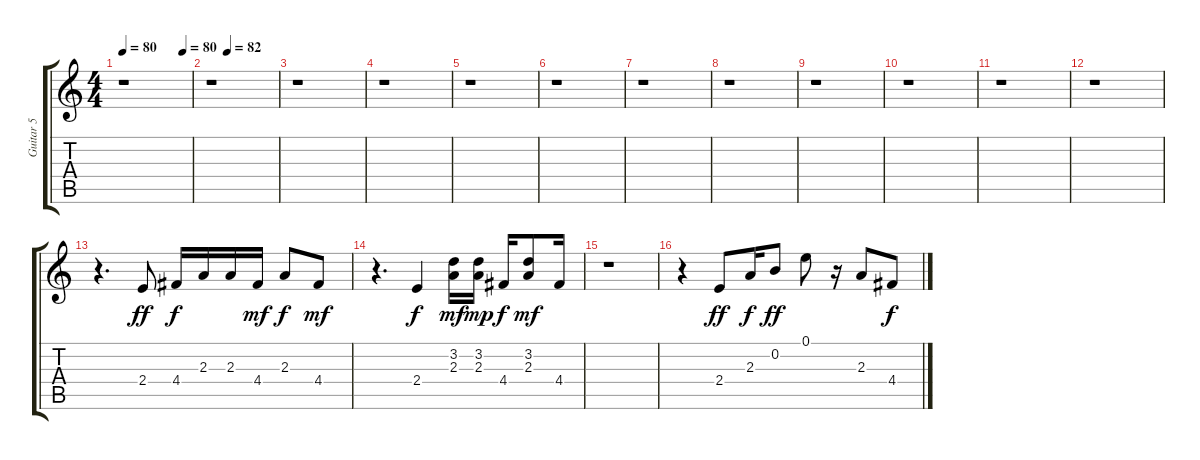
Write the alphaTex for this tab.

\track ("Guitar 5" "Guitar 5") {instrument electricguitarclean}
\staff {score tabs}
\tuning (E4 B3 G3 D3 A2 E2) {hide}
\ts (4 4)
\tempo 80
\tempo (80 0.875)
\clef g2
\ks c
r.1{dy f} |
\tempo (82 0.25)
r.1 |
r.1 |
r.1 |
r.1 |
r.1 |
r.1 |
r.1 |
r.1 |
r.1 |
r.1 |
r.1 |
r.4{d} 2.4.8{dy ff} 4.4.16{dy f} 2.3.16 2.3.16 4.4.16{dy mf} 2.3.8{dy f} 4.4.8{dy mf} |
r.4{d} 2.4.4{dy f} (3.2 2.3).16{dy mf} (3.2 2.3).16{dy mp} 4.4.16{dy f} (3.2 2.3).8{dy mf} 4.4.16 |
r.1 |
r.4 2.4.8{dy ff} 2.3.16{dy f} 0.2.8{dy ff} 0.1.8 r.16 2.3.8 4.4.8{dy f}
